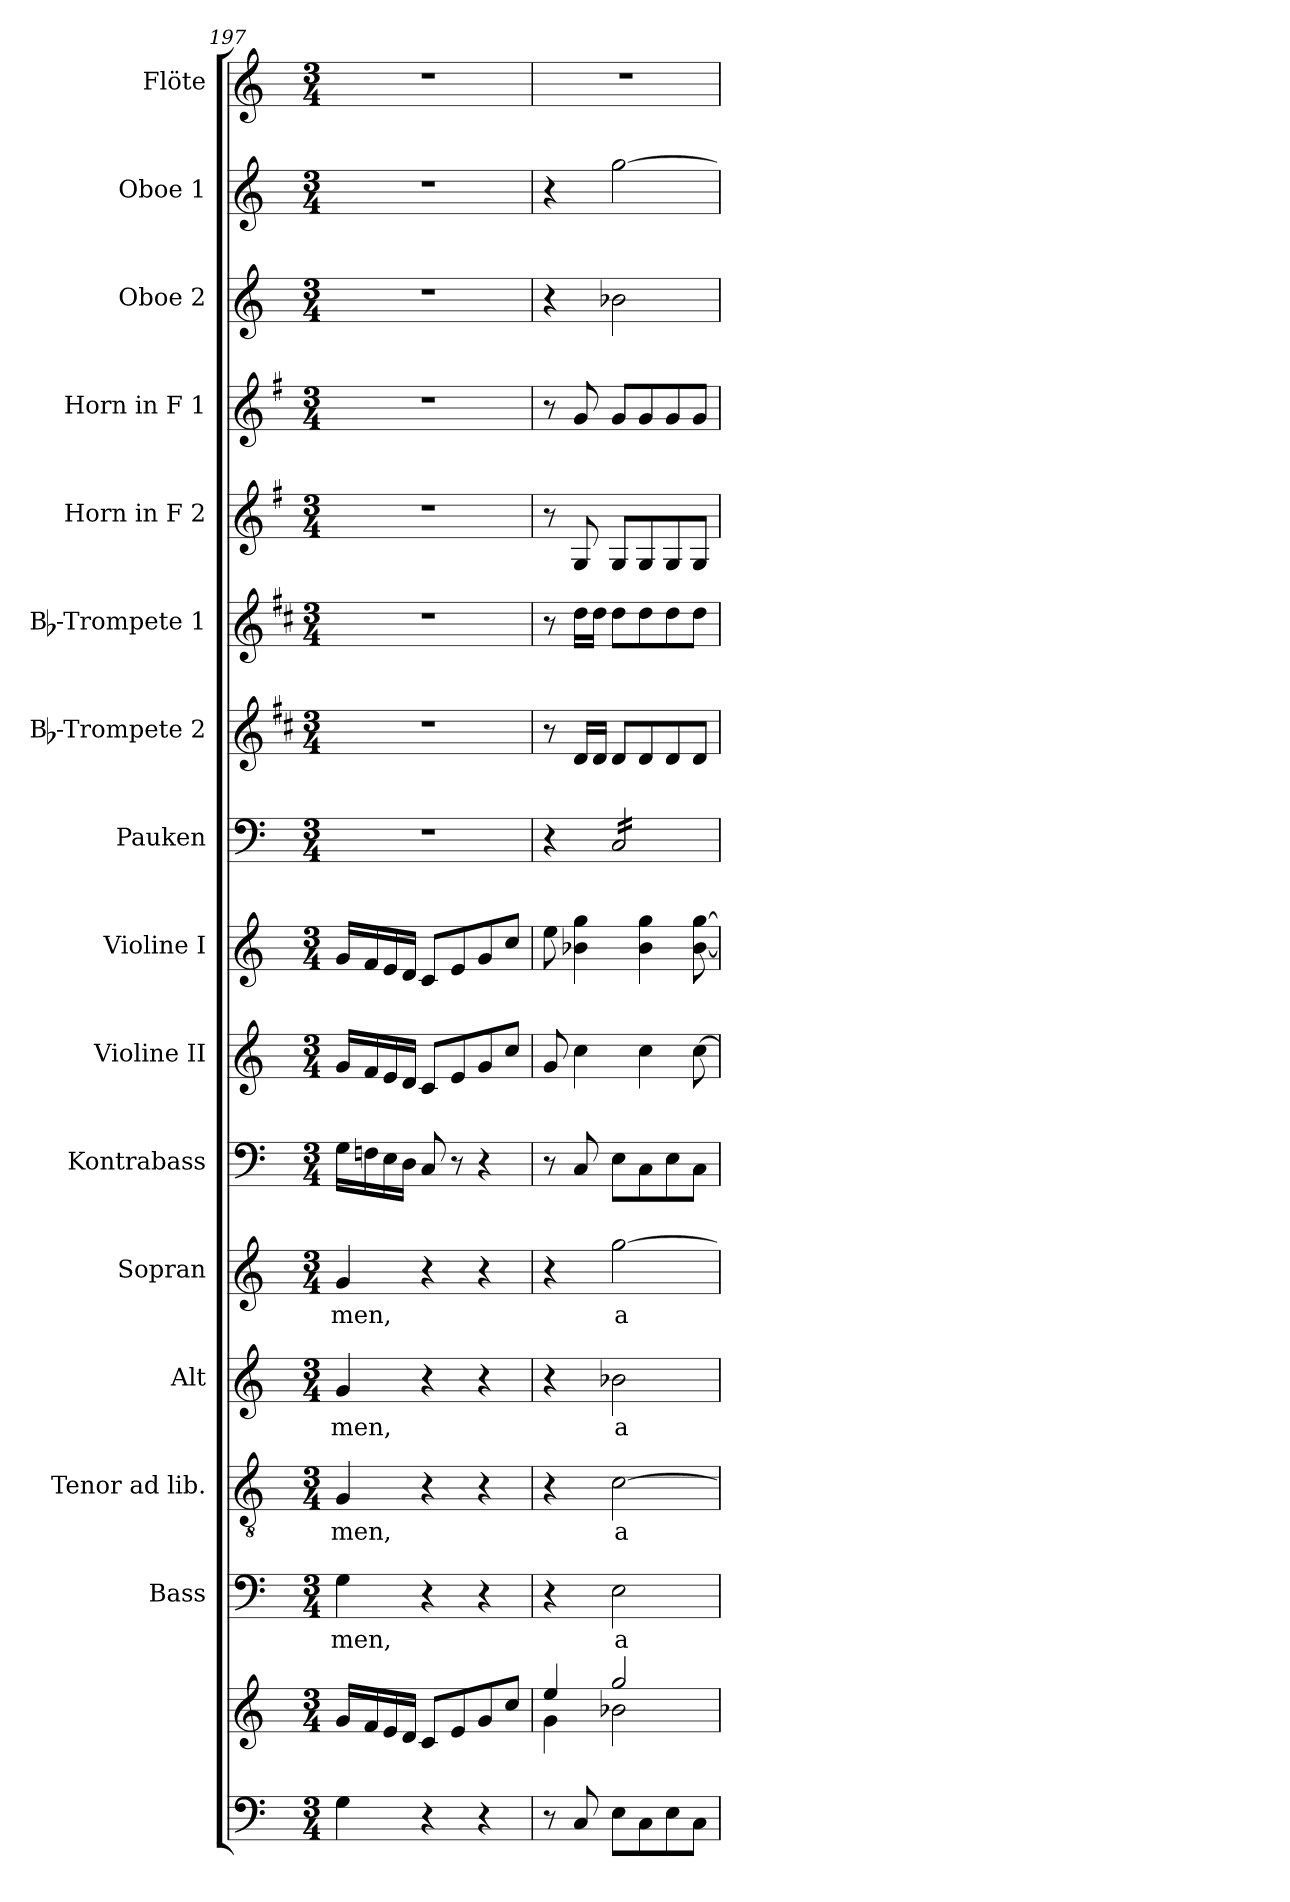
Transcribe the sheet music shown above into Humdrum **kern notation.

**kern	**kern	**kern	**text	**kern	**text	**kern	**text	**kern	**text	**kern	**kern	**kern	**kern	**kern	**kern	**kern	**kern	**kern	**kern	**kern
*part16	*part16	*part15	*part15	*part14	*part14	*part13	*part13	*part12	*part12	*part11	*part10	*part9	*part8	*part7	*part6	*part5	*part4	*part3	*part2	*part1
*staff17	*staff16	*staff15	*staff15	*staff14	*staff14	*staff13	*staff13	*staff12	*staff12	*staff11	*staff10	*staff9	*staff8	*staff7	*staff6	*staff5	*staff4	*staff3	*staff2	*staff1
*	*	*I"Bass	*	*I"Tenor ad lib.	*	*I"Alt	*	*I"Sopran	*	*I"Kontrabass	*I"Violine II	*I"Violine I	*I"Pauken	*I"Bb-Trompete 2	*I"Bb-Trompete 1	*I"Horn in F 2	*I"Horn in F 1	*I"Oboe 2	*I"Oboe 1	*I"Flöte
*	*	*I'B.	*	*I'T.	*	*I'A.	*	*I'S.	*	*I'Kb.	*I'Vl. II	*I'Vl. I	*I'Pk.	*I'Bb Trp. 2	*I'Bb Trp. 1	*	*	*I'Ob. 2	*I'Ob. 1	*I'Fl.
*clefF4	*clefG2	*clefF4	*	*clefGv2	*	*clefG2	*	*clefG2	*	*clefF4	*clefG2	*clefG2	*clefF4	*clefG2	*clefG2	*clefG2	*clefG2	*clefG2	*clefG2	*clefG2
*	*	*	*	*	*	*	*	*	*	*ITrd7c12	*	*	*	*ITrd1c2	*ITrd1c2	*ITrd4c7	*ITrd4c7	*	*	*
*k[]	*k[]	*k[]	*	*k[]	*	*k[]	*	*k[]	*	*k[]	*k[]	*k[]	*k[]	*k[]	*k[]	*k[]	*k[]	*k[]	*k[]	*k[]
*C:	*C:	*C:	*	*C:	*	*C:	*	*C:	*	*C:	*C:	*C:	*C:	*C:	*C:	*C:	*C:	*C:	*C:	*C:
*M3/4	*M3/4	*M3/4	*	*M3/4	*	*M3/4	*	*M3/4	*	*M3/4	*M3/4	*M3/4	*M3/4	*M3/4	*M3/4	*M3/4	*M3/4	*M3/4	*M3/4	*M3/4
=197	=197	=197	=197	=197	=197	=197	=197	=197	=197	=197	=197	=197	=197	=197	=197	=197	=197	=197	=197	=197
!	!	!	!LO:LY:b	!	!LO:LY:b	!	!LO:LY:b	!	!LO:LY:b	!	!	!	!	!	!	!	!	!	!	!
4G\	16g/LL	4G\	-men,	4G/	-men,	4g/	-men,	4g/	-men,	16GG\LL	16g/LL	16g/LL	2.r	2.r	2.r	2.r	2.r	2.r	2.r	2.r
.	16f/	.	.	.	.	.	.	.	.	16FFn\	16f/	16f/	.	.	.	.	.	.	.	.
.	16e/	.	.	.	.	.	.	.	.	16EE\	16e/	16e/	.	.	.	.	.	.	.	.
.	16d/JJ	.	.	.	.	.	.	.	.	16DD\JJ	16d/JJ	16d/JJ	.	.	.	.	.	.	.	.
4r	8c/L	4r	.	4r	.	4r	.	4r	.	8CC/	8c/L	8c/L	.	.	.	.	.	.	.	.
.	8e/	.	.	.	.	.	.	.	.	8r	8e/	8e/	.	.	.	.	.	.	.	.
4r	8g/	4r	.	4r	.	4r	.	4r	.	4r	8g/	8g/	.	.	.	.	.	.	.	.
.	8cc/J	.	.	.	.	.	.	.	.	.	8cc/J	8cc/J	.	.	.	.	.	.	.	.
=198	=198	=198	=198	=198	=198	=198	=198	=198	=198	=198	=198	=198	=198	=198	=198	=198	=198	=198	=198	=198
*	*^	*	*	*	*	*	*	*	*	*	*	*	*	*	*	*	*	*	*	*
8r	4ee/	4g\	4r	.	4r	.	4r	.	4r	.	8r	8g/	8ee\	4r	8r	8r	8r	8r	4r	4r	2.r
8C/	.	.	.	.	.	.	.	.	.	.	8CC/	4cc\	4b-X\ 4gg\	.	16c/LL	16cc\LL	8C/	8c/	.	.	.
.	.	.	.	.	.	.	.	.	.	.	.	.	.	.	16c/JJ	16cc\JJ	.	.	.	.	.
!	!	!	!	!LO:LY:b	!	!LO:LY:b	!	!LO:LY:b	!	!LO:LY:b	!	!	!	!	!	!	!	!	!	!	!
*	*	*	*	*	*	*	*	*	*	*	*	*	*	*tremolo	*	*	*	*	*	*	*
8E\L	2gg/	2b-X\	2E\	a-	[2c\	a-	2b-X\	a-	[2gg\	a-	8EE\L	.	.	16C/LL	8c/L	8cc\L	8C/L	8c/L	2b-X\	[2gg\	.
.	.	.	.	.	.	.	.	.	.	.	.	.	.	16C/	.	.	.	.	.	.	.
8C\	.	.	.	.	.	.	.	.	.	.	8CC\	4cc\	4b-\ 4gg\	16C/	8c/	8cc\	8C/	8c/	.	.	.
.	.	.	.	.	.	.	.	.	.	.	.	.	.	16C/	.	.	.	.	.	.	.
8E\	.	.	.	.	.	.	.	.	.	.	8EE\	.	.	16C/	8c/	8cc\	8C/	8c/	.	.	.
.	.	.	.	.	.	.	.	.	.	.	.	.	.	16C/	.	.	.	.	.	.	.
8C\J	.	.	.	.	.	.	.	.	.	.	8CC\J	[8cc\	[8b-\ [8gg\	16C/	8c/J	8cc\J	8C/J	8c/J	.	.	.
.	.	.	.	.	.	.	.	.	.	.	.	.	.	16C/JJ	.	.	.	.	.	.	.
*	*	*	*	*	*	*	*	*	*	*	*	*	*	*Xtremolo	*	*	*	*	*	*	*
*	*v	*v	*	*	*	*	*	*	*	*	*	*	*	*	*	*	*	*	*	*	*
=	=	=	=	=	=	=	=	=	=	=	=	=	=	=	=	=	=	=	=	=
*-	*-	*-	*-	*-	*-	*-	*-	*-	*-	*-	*-	*-	*-	*-	*-	*-	*-	*-	*-	*-
